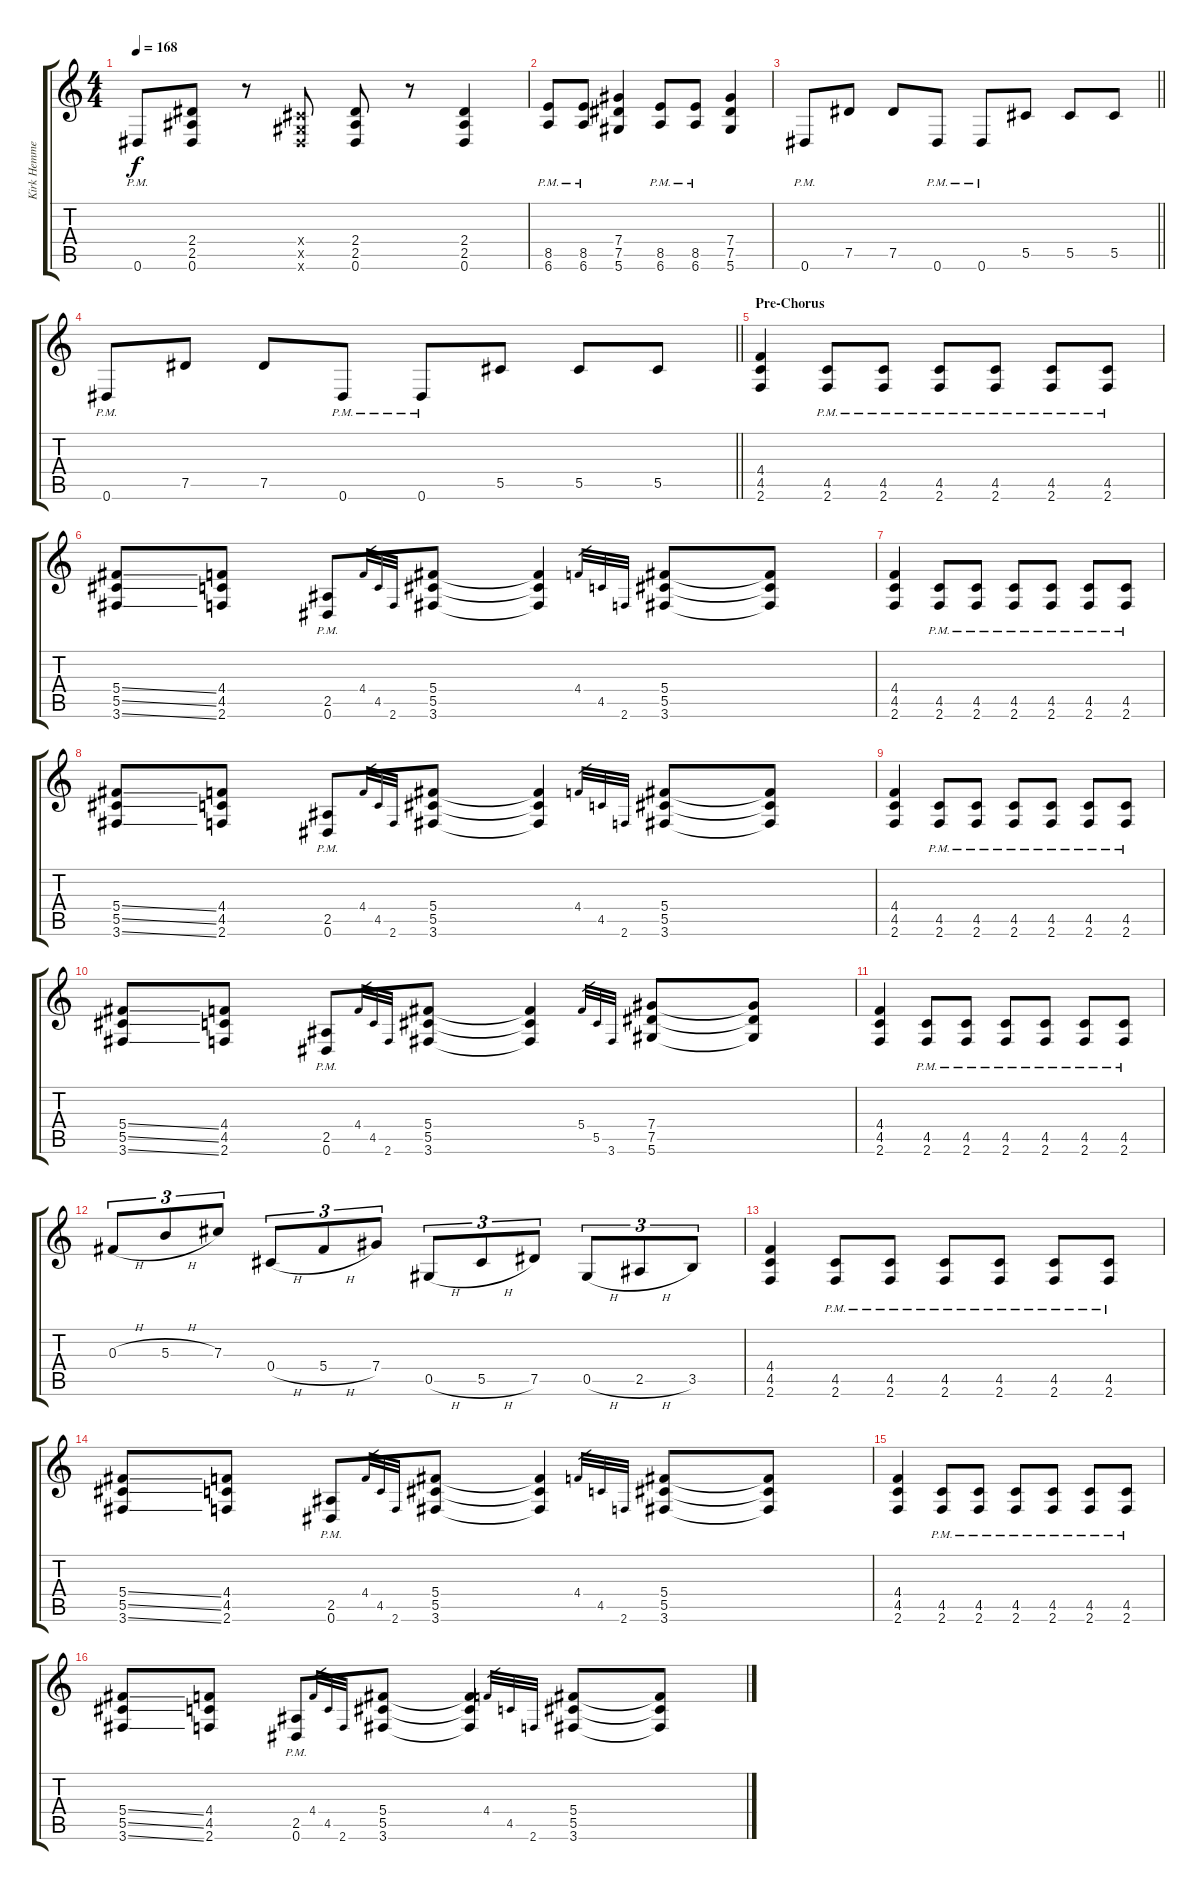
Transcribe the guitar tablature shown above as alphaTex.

\track ("Kirk Hemmett" "Kirk Hemme") {instrument distortionguitar}
\staff {score tabs}
\tuning (Eb4 Bb3 Gb3 Db3 Ab2 Eb2) {hide}
\ts (4 4)
\tempo 168
\clef g2
\ks c
0.6{pm}.8{dy f} (2.4 2.5 0.6).8 r.8 (0.4{x} 0.5{x} 0.6{x}).8 (2.4 2.5 0.6).8 r.8 (2.4 2.5 0.6).4 |
(8.5{pm} 6.6{pm}).8 (8.5{pm} 6.6{pm}).8 (7.4 7.5 5.6).4 (8.5{pm} 6.6{pm}).8 (8.5{pm} 6.6{pm}).8 (7.4 7.5 5.6).4 |
\barLineRight lightlight
0.6{pm}.8 7.5.8 7.5.8 0.6{pm}.8 0.6{pm}.8 5.5.8 5.5.8 5.5.8 |
\barLineRight lightlight
0.6{pm}.8 7.5.8 7.5.8 0.6{pm}.8 0.6{pm}.8 5.5.8 5.5.8 5.5.8 |
\section ("" "Pre-Chorus")
(4.4 4.5 2.6).4 (4.5{pm} 2.6{pm}).8 (4.5{pm} 2.6{pm}).8 (4.5{pm} 2.6{pm}).8 (4.5{pm} 2.6{pm}).8 (4.5{pm} 2.6{pm}).8 (4.5{pm} 2.6{pm}).8 |
(5.4{ss} 5.5{ss} 3.6{ss}).8 (4.4 4.5 2.6).8 (2.5{pm} 0.6{pm}).8 4.4.32{gr} 4.5.32{gr} 2.6.32{gr} (5.4 5.5 3.6).8 (5.4{t} 5.5{t} 3.6{t}).4 4.4.32{gr} 4.5.32{gr} 2.6.32{gr} (5.4 5.5 3.6).8 (5.4{t} 5.5{t} 3.6{t}).8 |
(4.4 4.5 2.6).4 (4.5{pm} 2.6{pm}).8 (4.5{pm} 2.6{pm}).8 (4.5{pm} 2.6{pm}).8 (4.5{pm} 2.6{pm}).8 (4.5{pm} 2.6{pm}).8 (4.5{pm} 2.6{pm}).8 |
(5.4{ss} 5.5{ss} 3.6{ss}).8 (4.4 4.5 2.6).8 (2.5{pm} 0.6{pm}).8 4.4.32{gr} 4.5.32{gr} 2.6.32{gr} (5.4 5.5 3.6).8 (5.4{t} 5.5{t} 3.6{t}).4 4.4.32{gr} 4.5.32{gr} 2.6.32{gr} (5.4 5.5 3.6).8 (5.4{t} 5.5{t} 3.6{t}).8 |
(4.4 4.5 2.6).4 (4.5{pm} 2.6{pm}).8 (4.5{pm} 2.6{pm}).8 (4.5{pm} 2.6{pm}).8 (4.5{pm} 2.6{pm}).8 (4.5{pm} 2.6{pm}).8 (4.5{pm} 2.6{pm}).8 |
(5.4{ss} 5.5{ss} 3.6{ss}).8 (4.4 4.5 2.6).8 (2.5{pm} 0.6{pm}).8 4.4.32{gr} 4.5.32{gr} 2.6.32{gr} (5.4 5.5 3.6).8 (5.4{t} 5.5{t} 3.6{t}).4 5.4.32{gr} 5.5.32{gr} 3.6.32{gr} (7.4 7.5 5.6).8 (7.4{t} 7.5{t} 5.6{t}).8 |
(4.4 4.5 2.6).4 (4.5{pm} 2.6{pm}).8 (4.5{pm} 2.6{pm}).8 (4.5{pm} 2.6{pm}).8 (4.5{pm} 2.6{pm}).8 (4.5 2.6{pm}).8 (4.5{pm} 2.6{pm}).8 |
0.3{h}.8{tu (3 2)} 5.3{h}.8{tu (3 2)} 7.3.8{tu (3 2)} 0.4{h}.8{tu (3 2)} 5.4{h}.8{tu (3 2)} 7.4.8{tu (3 2)} 0.5{h}.8{tu (3 2)} 5.5{h}.8{tu (3 2)} 7.5.8{tu (3 2)} 0.5{h}.8{tu (3 2)} 2.5{h}.8{tu (3 2)} 3.5.8{tu (3 2)} |
(4.4 4.5 2.6).4 (4.5{pm} 2.6{pm}).8 (4.5{pm} 2.6{pm}).8 (4.5{pm} 2.6{pm}).8 (4.5{pm} 2.6{pm}).8 (4.5{pm} 2.6{pm}).8 (4.5{pm} 2.6{pm}).8 |
(5.4{ss} 5.5{ss} 3.6{ss}).8 (4.4 4.5 2.6).8 (2.5{pm} 0.6{pm}).8 4.4.32{gr} 4.5.32{gr} 2.6.32{gr} (5.4 5.5 3.6).8 (5.4{t} 5.5{t} 3.6{t}).4 4.4.32{gr} 4.5.32{gr} 2.6.32{gr} (5.4 5.5 3.6).8 (5.4{t} 5.5{t} 3.6{t}).8 |
(4.4 4.5 2.6).4 (4.5{pm} 2.6{pm}).8 (4.5{pm} 2.6{pm}).8 (4.5{pm} 2.6{pm}).8 (4.5{pm} 2.6{pm}).8 (4.5{pm} 2.6{pm}).8 (4.5{pm} 2.6{pm}).8 |
(5.4{ss} 5.5{ss} 3.6{ss}).8 (4.4 4.5 2.6).8 (2.5{pm} 0.6{pm}).8 4.4.32{gr} 4.5.32{gr} 2.6.32{gr} (5.4 5.5 3.6).8 (5.4{t} 5.5{t} 3.6{t}).4 4.4.32{gr} 4.5.32{gr} 2.6.32{gr} (5.4 5.5 3.6).8 (5.4{t} 5.5{t} 3.6{t}).8
